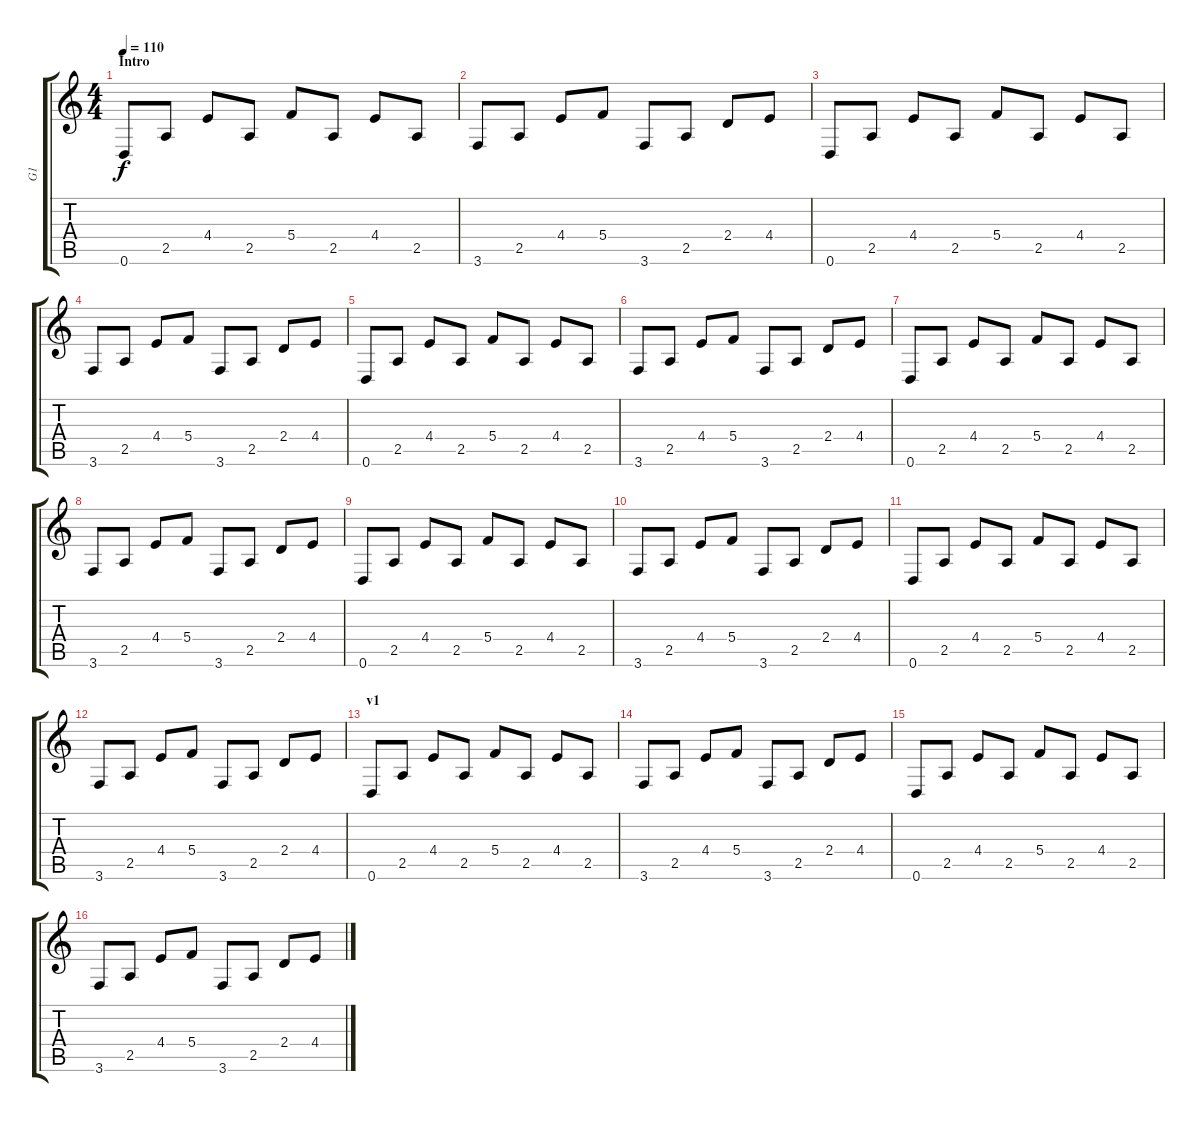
\track ("G1" "G1") {instrument acousticguitarsteel}
\staff {score tabs}
\tuning (D4 A3 F3 C3 G2 D2) {hide}
\ts (4 4)
\section ("" "Intro")
\tempo 110
\clef g2
\ks c
0.6.8{dy f instrument acousticguitarsteel} 2.5.8 4.4.8 2.5.8 5.4.8 2.5.8 4.4.8 2.5.8 |
3.6.8 2.5.8 4.4.8 5.4.8 3.6.8 2.5.8 2.4.8 4.4.8 |
0.6.8 2.5.8 4.4.8 2.5.8 5.4.8 2.5.8 4.4.8 2.5.8 |
3.6.8 2.5.8 4.4.8 5.4.8 3.6.8 2.5.8 2.4.8 4.4.8 |
0.6.8 2.5.8 4.4.8 2.5.8 5.4.8 2.5.8 4.4.8 2.5.8 |
3.6.8 2.5.8 4.4.8 5.4.8 3.6.8 2.5.8 2.4.8 4.4.8 |
0.6.8 2.5.8 4.4.8 2.5.8 5.4.8 2.5.8 4.4.8 2.5.8 |
3.6.8 2.5.8 4.4.8 5.4.8 3.6.8 2.5.8 2.4.8 4.4.8 |
0.6.8 2.5.8 4.4.8 2.5.8 5.4.8 2.5.8 4.4.8 2.5.8 |
3.6.8 2.5.8 4.4.8 5.4.8 3.6.8 2.5.8 2.4.8 4.4.8 |
0.6.8 2.5.8 4.4.8 2.5.8 5.4.8 2.5.8 4.4.8 2.5.8 |
3.6.8 2.5.8 4.4.8 5.4.8 3.6.8 2.5.8 2.4.8 4.4.8 |
\section ("" "v1")
0.6.8 2.5.8 4.4.8 2.5.8 5.4.8 2.5.8 4.4.8 2.5.8 |
3.6.8 2.5.8 4.4.8 5.4.8 3.6.8 2.5.8 2.4.8 4.4.8 |
0.6.8 2.5.8 4.4.8 2.5.8 5.4.8 2.5.8 4.4.8 2.5.8 |
3.6.8 2.5.8 4.4.8 5.4.8 3.6.8 2.5.8 2.4.8 4.4.8
